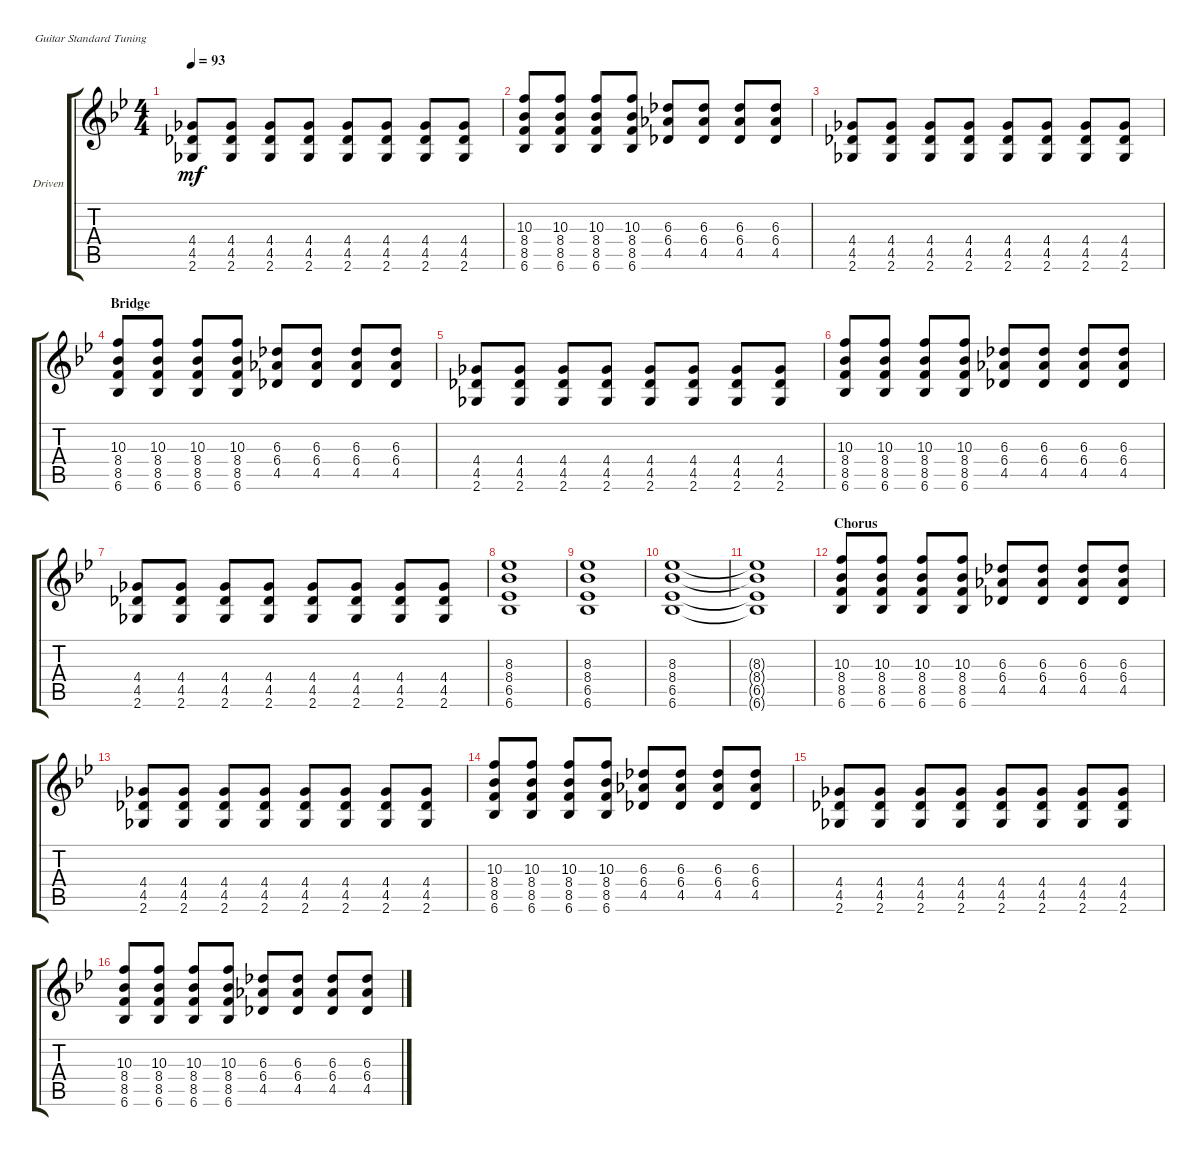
\defaultSystemsLayout 4
\bracketExtendMode groupsimilarinstruments
\firstSystemTrackNameOrientation horizontal
\otherSystemsTrackNameOrientation horizontal
\track ("Driven" "Driven") {instrument overdrivenguitar}
\staff {score tabs}
\tuning (E4 B3 G3 D3 A2 E2)
\ts (4 4)
\tempo 93
\clef g2
\ks bb
(4.4 4.5 2.6).8{dy mf} (4.4 4.5 2.6).8 (4.4 4.5 2.6).8 (4.4 4.5 2.6).8 (4.4 4.5 2.6).8 (4.4 4.5 2.6).8 (4.4 4.5 2.6).8 (4.4 4.5 2.6).8 |
(10.3 8.4 8.5 6.6).8 (10.3 8.4 8.5 6.6).8 (10.3 8.4 8.5 6.6).8 (10.3 8.4 8.5 6.6).8 (6.3 6.4 4.5).8 (4.5 6.4 6.3).8 (6.3 6.4 4.5).8 (4.5 6.4 6.3).8 |
(4.4 4.5 2.6).8 (4.4 4.5 2.6).8 (4.4 4.5 2.6).8 (4.4 4.5 2.6).8 (4.4 4.5 2.6).8 (4.4 4.5 2.6).8 (4.4 4.5 2.6).8 (4.4 4.5 2.6).8 |
\section ("" "Bridge")
(10.3 8.4 8.5 6.6).8 (10.3 8.4 8.5 6.6).8 (10.3 8.4 8.5 6.6).8 (10.3 8.4 8.5 6.6).8 (6.3 6.4 4.5).8 (4.5 6.4 6.3).8 (6.3 6.4 4.5).8 (4.5 6.4 6.3).8 |
(4.4 4.5 2.6).8 (4.4 4.5 2.6).8 (4.4 4.5 2.6).8 (4.4 4.5 2.6).8 (4.4 4.5 2.6).8 (4.4 4.5 2.6).8 (4.4 4.5 2.6).8 (4.4 4.5 2.6).8 |
(10.3 8.4 8.5 6.6).8 (10.3 8.4 8.5 6.6).8 (10.3 8.4 8.5 6.6).8 (10.3 8.4 8.5 6.6).8 (6.3 6.4 4.5).8 (4.5 6.4 6.3).8 (6.3 6.4 4.5).8 (4.5 6.4 6.3).8 |
(4.4 4.5 2.6).8 (4.4 4.5 2.6).8 (4.4 4.5 2.6).8 (4.4 4.5 2.6).8 (4.4 4.5 2.6).8 (4.4 4.5 2.6).8 (4.4 4.5 2.6).8 (4.4 4.5 2.6).8 |
(8.3 8.4 6.5 6.6).1 |
(8.3 8.4 6.5 6.6).1 |
(8.3 8.4 6.5 6.6).1 |
(8.3{t} 8.4{t} 6.5{t} 6.6{t}).1 |
\section ("" "Chorus")
(10.3 8.4 8.5 6.6).8 (10.3 8.4 8.5 6.6).8 (10.3 8.4 8.5 6.6).8 (10.3 8.4 8.5 6.6).8 (6.3 6.4 4.5).8 (4.5 6.4 6.3).8 (6.3 6.4 4.5).8 (4.5 6.4 6.3).8 |
(4.4 4.5 2.6).8 (4.4 4.5 2.6).8 (4.4 4.5 2.6).8 (4.4 4.5 2.6).8 (4.4 4.5 2.6).8 (4.4 4.5 2.6).8 (4.4 4.5 2.6).8 (4.4 4.5 2.6).8 |
(10.3 8.4 8.5 6.6).8 (10.3 8.4 8.5 6.6).8 (10.3 8.4 8.5 6.6).8 (10.3 8.4 8.5 6.6).8 (6.3 6.4 4.5).8 (4.5 6.4 6.3).8 (6.3 6.4 4.5).8 (4.5 6.4 6.3).8 |
(4.4 4.5 2.6).8 (4.4 4.5 2.6).8 (4.4 4.5 2.6).8 (4.4 4.5 2.6).8 (4.4 4.5 2.6).8 (4.4 4.5 2.6).8 (4.4 4.5 2.6).8 (4.4 4.5 2.6).8 |
(10.3 8.4 8.5 6.6).8 (10.3 8.4 8.5 6.6).8 (10.3 8.4 8.5 6.6).8 (10.3 8.4 8.5 6.6).8 (6.3 6.4 4.5).8 (4.5 6.4 6.3).8 (6.3 6.4 4.5).8 (4.5 6.4 6.3).8
